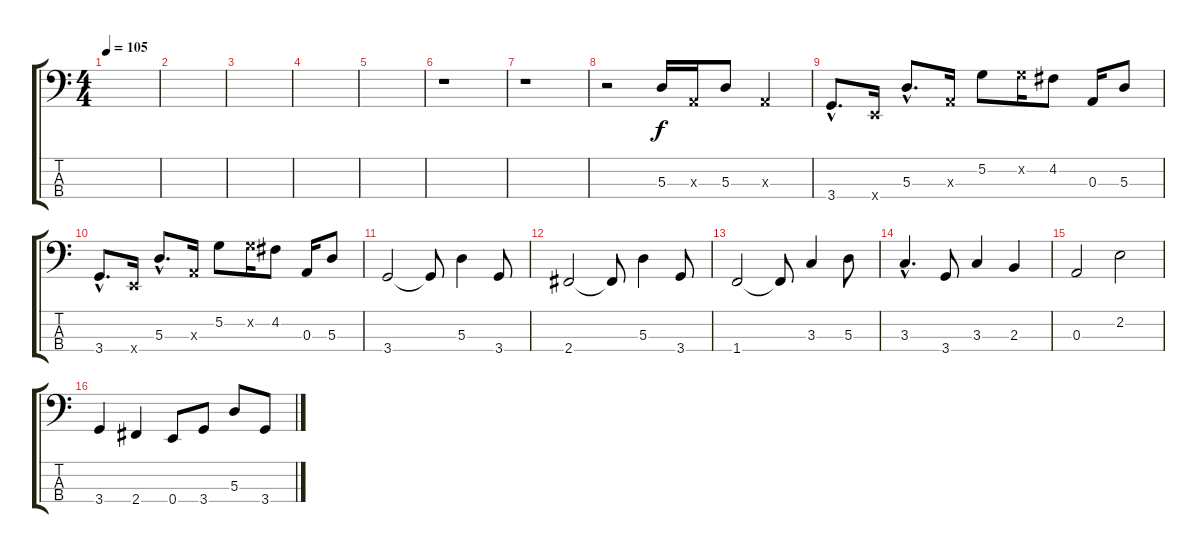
\track "" {instrument electricbassfinger}
\staff {score tabs}
\tuning (G2 D2 A1 E1) {hide}
\ts (4 4)
\tempo 105
\clef f4
\ks c
|
|
|
|
|
r.1 |
r.1 |
r.2 5.3.16 0.3{x}.16 5.3.8 0.3{x}.4 |
3.4{hac}.8{d} 0.4{x}.16 5.3{hac}.8{d} 0.3{x}.16 5.2.8 5.2{x}.16 4.2.8 0.3.16 5.3.8 |
3.4{hac}.8{d} 0.4{x}.16 5.3{hac}.8{d} 0.3{x}.16 5.2.8 5.2{x}.16 4.2.8 0.3.16 5.3.8 |
3.4.2 3.4{t}.8 5.3.4 3.4.8 |
2.4.2 2.4{t}.8 5.3.4 3.4.8 |
1.4.2 1.4{t}.8 3.3.4 5.3.8 |
3.3{hac}.4{d} 3.4.8 3.3.4 2.3.4 |
0.3.2 2.2.2 |
3.4.4 2.4.4 0.4.8 3.4.8 5.3.8 3.4.8
